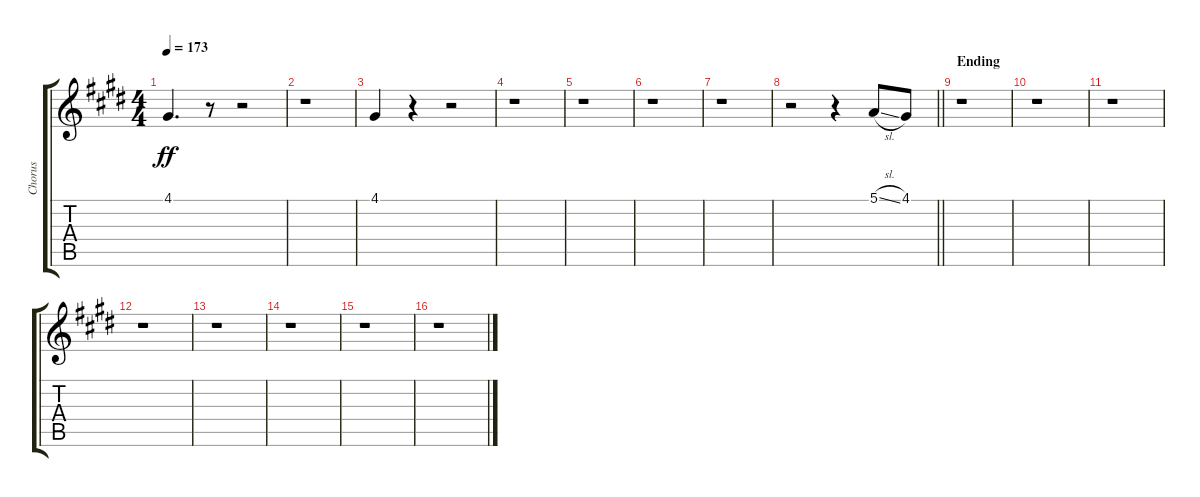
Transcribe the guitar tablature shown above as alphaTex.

\track ("Chorus" "Chorus") {instrument voiceoohs}
\staff {score tabs}
\tuning (E4 B3 G3 D3 A2 E2) {hide}
\ts (4 4)
\tempo 173
\clef g2
\ks e
4.1.4{d dy ff} r.8 r.2 |
r.1 |
4.1.4 r.4 r.2 |
r.1 |
r.1 |
r.1 |
r.1 |
\barLineRight lightlight
r.2 r.4 5.1{sl}.8 4.1.8 |
\section ("" "Ending")
r.1 |
r.1 |
r.1 |
r.1 |
r.1 |
r.1 |
r.1 |
r.1
